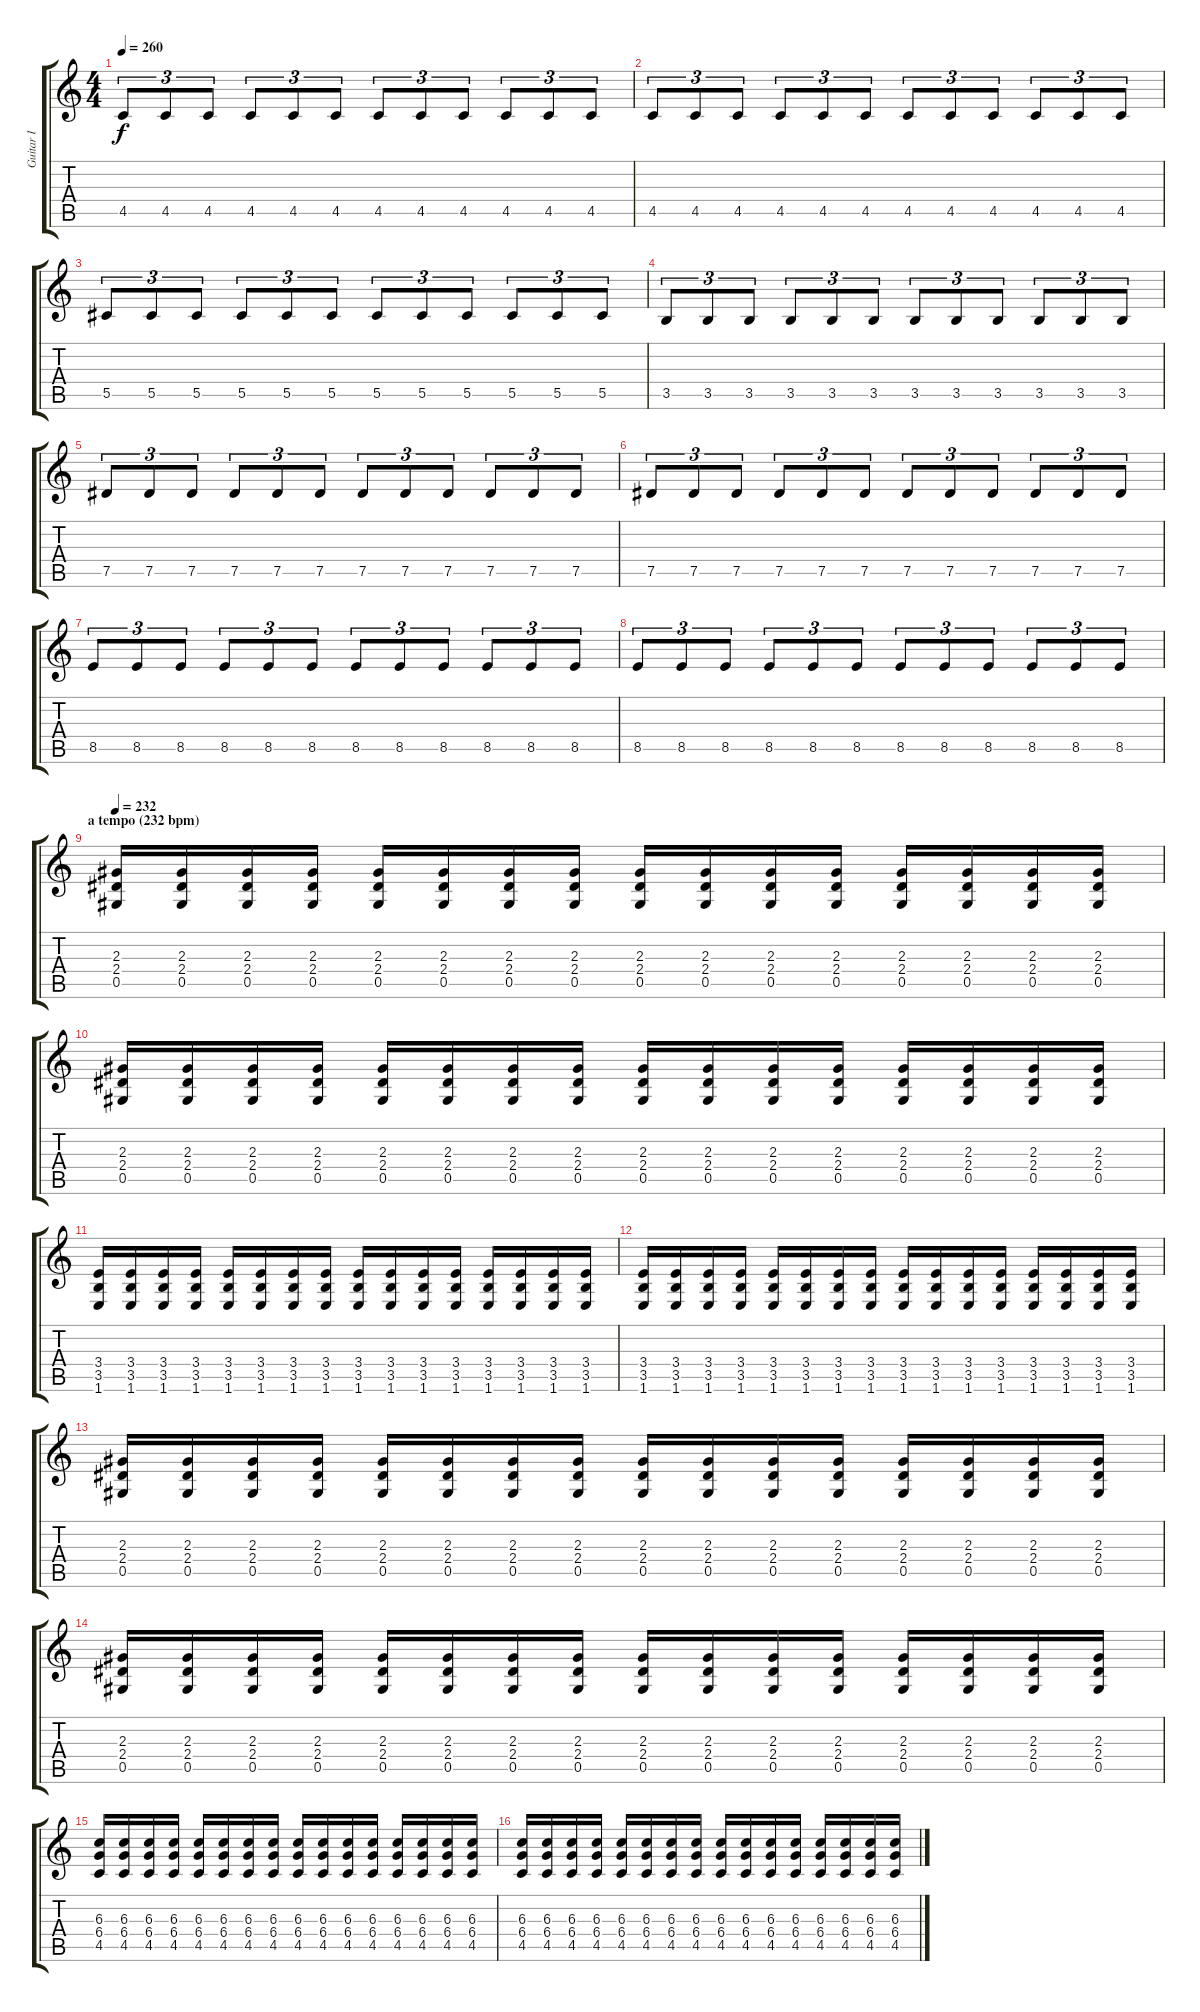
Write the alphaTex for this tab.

\track ("Guitar I" "Guitar I") {instrument distortionguitar}
\staff {score tabs}
\tuning (Eb4 Bb3 Gb3 Db3 Ab2 Eb2) {hide}
\ts (4 4)
\tempo 260
\clef g2
\ks c
4.5.8{tu (3 2) dy f} 4.5.8{tu (3 2)} 4.5.8{tu (3 2)} 4.5.8{tu (3 2)} 4.5.8{tu (3 2)} 4.5.8{tu (3 2)} 4.5.8{tu (3 2)} 4.5.8{tu (3 2)} 4.5.8{tu (3 2)} 4.5.8{tu (3 2)} 4.5.8{tu (3 2)} 4.5.8{tu (3 2)} |
4.5.8{tu (3 2)} 4.5.8{tu (3 2)} 4.5.8{tu (3 2)} 4.5.8{tu (3 2)} 4.5.8{tu (3 2)} 4.5.8{tu (3 2)} 4.5.8{tu (3 2)} 4.5.8{tu (3 2)} 4.5.8{tu (3 2)} 4.5.8{tu (3 2)} 4.5.8{tu (3 2)} 4.5.8{tu (3 2)} |
5.5.8{tu (3 2)} 5.5.8{tu (3 2)} 5.5.8{tu (3 2)} 5.5.8{tu (3 2)} 5.5.8{tu (3 2)} 5.5.8{tu (3 2)} 5.5.8{tu (3 2)} 5.5.8{tu (3 2)} 5.5.8{tu (3 2)} 5.5.8{tu (3 2)} 5.5.8{tu (3 2)} 5.5.8{tu (3 2)} |
3.5.8{tu (3 2)} 3.5.8{tu (3 2)} 3.5.8{tu (3 2)} 3.5.8{tu (3 2)} 3.5.8{tu (3 2)} 3.5.8{tu (3 2)} 3.5.8{tu (3 2)} 3.5.8{tu (3 2)} 3.5.8{tu (3 2)} 3.5.8{tu (3 2)} 3.5.8{tu (3 2)} 3.5.8{tu (3 2)} |
7.5.8{tu (3 2)} 7.5.8{tu (3 2)} 7.5.8{tu (3 2)} 7.5.8{tu (3 2)} 7.5.8{tu (3 2)} 7.5.8{tu (3 2)} 7.5.8{tu (3 2)} 7.5.8{tu (3 2)} 7.5.8{tu (3 2)} 7.5.8{tu (3 2)} 7.5.8{tu (3 2)} 7.5.8{tu (3 2)} |
7.5.8{tu (3 2)} 7.5.8{tu (3 2)} 7.5.8{tu (3 2)} 7.5.8{tu (3 2)} 7.5.8{tu (3 2)} 7.5.8{tu (3 2)} 7.5.8{tu (3 2)} 7.5.8{tu (3 2)} 7.5.8{tu (3 2)} 7.5.8{tu (3 2)} 7.5.8{tu (3 2)} 7.5.8{tu (3 2)} |
8.5.8{tu (3 2)} 8.5.8{tu (3 2)} 8.5.8{tu (3 2)} 8.5.8{tu (3 2)} 8.5.8{tu (3 2)} 8.5.8{tu (3 2)} 8.5.8{tu (3 2)} 8.5.8{tu (3 2)} 8.5.8{tu (3 2)} 8.5.8{tu (3 2)} 8.5.8{tu (3 2)} 8.5.8{tu (3 2)} |
8.5.8{tu (3 2)} 8.5.8{tu (3 2)} 8.5.8{tu (3 2)} 8.5.8{tu (3 2)} 8.5.8{tu (3 2)} 8.5.8{tu (3 2)} 8.5.8{tu (3 2)} 8.5.8{tu (3 2)} 8.5.8{tu (3 2)} 8.5.8{tu (3 2)} 8.5.8{tu (3 2)} 8.5.8{tu (3 2)} |
\section ("" "a tempo (232 bpm)")
\tempo 232
(2.3 2.4 0.5).16 (2.3 2.4 0.5).16 (2.3 2.4 0.5).16 (2.3 2.4 0.5).16 (2.3 2.4 0.5).16 (2.3 2.4 0.5).16 (2.3 2.4 0.5).16 (2.3 2.4 0.5).16 (2.3 2.4 0.5).16 (2.3 2.4 0.5).16 (2.3 2.4 0.5).16 (2.3 2.4 0.5).16 (2.3 2.4 0.5).16 (2.3 2.4 0.5).16 (2.3 2.4 0.5).16 (2.3 2.4 0.5).16 |
(2.3 2.4 0.5).16 (2.3 2.4 0.5).16 (2.3 2.4 0.5).16 (2.3 2.4 0.5).16 (2.3 2.4 0.5).16 (2.3 2.4 0.5).16 (2.3 2.4 0.5).16 (2.3 2.4 0.5).16 (2.3 2.4 0.5).16 (2.3 2.4 0.5).16 (2.3 2.4 0.5).16 (2.3 2.4 0.5).16 (2.3 2.4 0.5).16 (2.3 2.4 0.5).16 (2.3 2.4 0.5).16 (2.3 2.4 0.5).16 |
(3.4 3.5 1.6).16 (3.4 3.5 1.6).16 (3.4 3.5 1.6).16 (3.4 3.5 1.6).16 (3.4 3.5 1.6).16 (3.4 3.5 1.6).16 (3.4 3.5 1.6).16 (3.4 3.5 1.6).16 (3.4 3.5 1.6).16 (3.4 3.5 1.6).16 (3.4 3.5 1.6).16 (3.4 3.5 1.6).16 (3.4 3.5 1.6).16 (3.4 3.5 1.6).16 (3.4 3.5 1.6).16 (3.4 3.5 1.6).16 |
(3.4 3.5 1.6).16 (3.4 3.5 1.6).16 (3.4 3.5 1.6).16 (3.4 3.5 1.6).16 (3.4 3.5 1.6).16 (3.4 3.5 1.6).16 (3.4 3.5 1.6).16 (3.4 3.5 1.6).16 (3.4 3.5 1.6).16 (3.4 3.5 1.6).16 (3.4 3.5 1.6).16 (3.4 3.5 1.6).16 (3.4 3.5 1.6).16 (3.4 3.5 1.6).16 (3.4 3.5 1.6).16 (3.4 3.5 1.6).16 |
(2.3 2.4 0.5).16 (2.3 2.4 0.5).16 (2.3 2.4 0.5).16 (2.3 2.4 0.5).16 (2.3 2.4 0.5).16 (2.3 2.4 0.5).16 (2.3 2.4 0.5).16 (2.3 2.4 0.5).16 (2.3 2.4 0.5).16 (2.3 2.4 0.5).16 (2.3 2.4 0.5).16 (2.3 2.4 0.5).16 (2.3 2.4 0.5).16 (2.3 2.4 0.5).16 (2.3 2.4 0.5).16 (2.3 2.4 0.5).16 |
(2.3 2.4 0.5).16 (2.3 2.4 0.5).16 (2.3 2.4 0.5).16 (2.3 2.4 0.5).16 (2.3 2.4 0.5).16 (2.3 2.4 0.5).16 (2.3 2.4 0.5).16 (2.3 2.4 0.5).16 (2.3 2.4 0.5).16 (2.3 2.4 0.5).16 (2.3 2.4 0.5).16 (2.3 2.4 0.5).16 (2.3 2.4 0.5).16 (2.3 2.4 0.5).16 (2.3 2.4 0.5).16 (2.3 2.4 0.5).16 |
(6.3 6.4 4.5).16 (6.3 6.4 4.5).16 (6.3 6.4 4.5).16 (6.3 6.4 4.5).16 (6.3 6.4 4.5).16 (6.3 6.4 4.5).16 (6.3 6.4 4.5).16 (6.3 6.4 4.5).16 (6.3 6.4 4.5).16 (6.3 6.4 4.5).16 (6.3 6.4 4.5).16 (6.3 6.4 4.5).16 (6.3 6.4 4.5).16 (6.3 6.4 4.5).16 (6.3 6.4 4.5).16 (6.3 6.4 4.5).16 |
(6.3 6.4 4.5).16 (6.3 6.4 4.5).16 (6.3 6.4 4.5).16 (6.3 6.4 4.5).16 (6.3 6.4 4.5).16 (6.3 6.4 4.5).16 (6.3 6.4 4.5).16 (6.3 6.4 4.5).16 (6.3 6.4 4.5).16 (6.3 6.4 4.5).16 (6.3 6.4 4.5).16 (6.3 6.4 4.5).16 (6.3 6.4 4.5).16 (6.3 6.4 4.5).16 (6.3 6.4 4.5).16 (6.3 6.4 4.5).16
